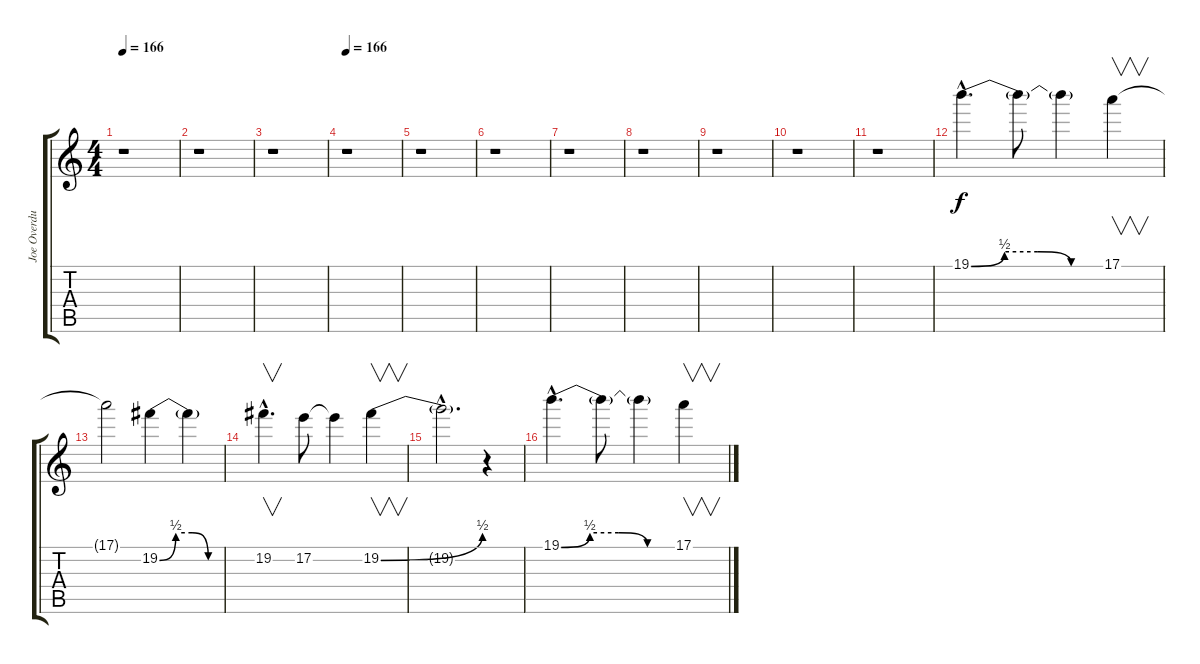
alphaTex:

\track ("Joe Overdub" "Joe Overdu") {instrument distortionguitar}
\staff {score tabs}
\tuning (E4 B3 G3 D3 A2 E2) {hide}
\ts (4 4)
\tempo 166
\clef g2
\ks c
r.1{dy f} |
r.1 |
r.1 |
\tempo 166
r.1 |
r.1 |
r.1 |
r.1 |
r.1 |
r.1 |
r.1 |
r.1 |
19.1{be (custom 0 0 15 2 30 2 45 0 60 0) hac}.4{d} 19.1{t}.8 19.1{t}.4 17.1.4{v} |
17.1{t}.2 19.2{be (custom 0 0 15 2 30 2 45 0 60 0)}.4 19.2{t}.4 |
19.2{hac}.4{v d} 17.2.8 17.2{t}.4 19.2{be (bend 0 0 60 2)}.4{v} |
19.2{hac t}.2{d} r.4 |
19.1{be (custom 0 0 15 2 30 2 45 0 60 0) hac}.4{d} 19.1{t}.8 19.1{t}.4 17.1.4{v}
